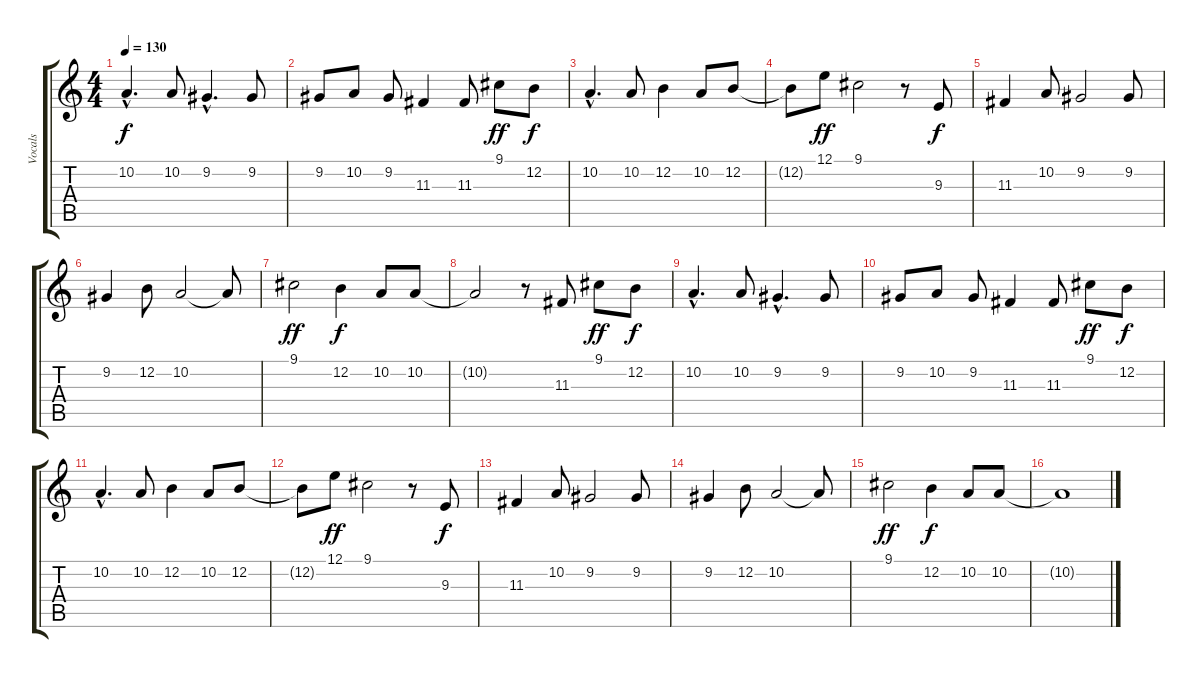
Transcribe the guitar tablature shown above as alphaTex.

\track ("Vocals" "Vocals") {instrument flute}
\staff {score tabs}
\tuning (E4 B3 G3 D3 A2 E2) {hide}
\ts (4 4)
\tempo 130
\clef g2
\ks c
10.2{hac}.4{d dy f} 10.2.8 9.2{hac}.4{d} 9.2.8 |
9.2.8 10.2.8 9.2.8 11.3.4 11.3.8 9.1.8{dy ff} 12.2.8{dy f} |
10.2{hac}.4{d} 10.2.8 12.2.4 10.2.8 12.2.8 |
12.2{t}.8 12.1.8{dy ff} 9.1.2 r.8 9.3.8{dy f} |
11.3.4 10.2.8 9.2.2 9.2.8 |
9.2.4 12.2.8 10.2.2 10.2{t}.8 |
9.1.2{dy ff} 12.2.4{dy f} 10.2.8 10.2.8 |
10.2{t}.2 r.8 11.3.8 9.1.8{dy ff} 12.2.8{dy f} |
10.2{hac}.4{d} 10.2.8 9.2{hac}.4{d} 9.2.8 |
9.2.8 10.2.8 9.2.8 11.3.4 11.3.8 9.1.8{dy ff} 12.2.8{dy f} |
10.2{hac}.4{d} 10.2.8 12.2.4 10.2.8 12.2.8 |
12.2{t}.8 12.1.8{dy ff} 9.1.2 r.8 9.3.8{dy f} |
11.3.4 10.2.8 9.2.2 9.2.8 |
9.2.4 12.2.8 10.2.2 10.2{t}.8 |
9.1.2{dy ff} 12.2.4{dy f} 10.2.8 10.2.8 |
10.2{t}.1
